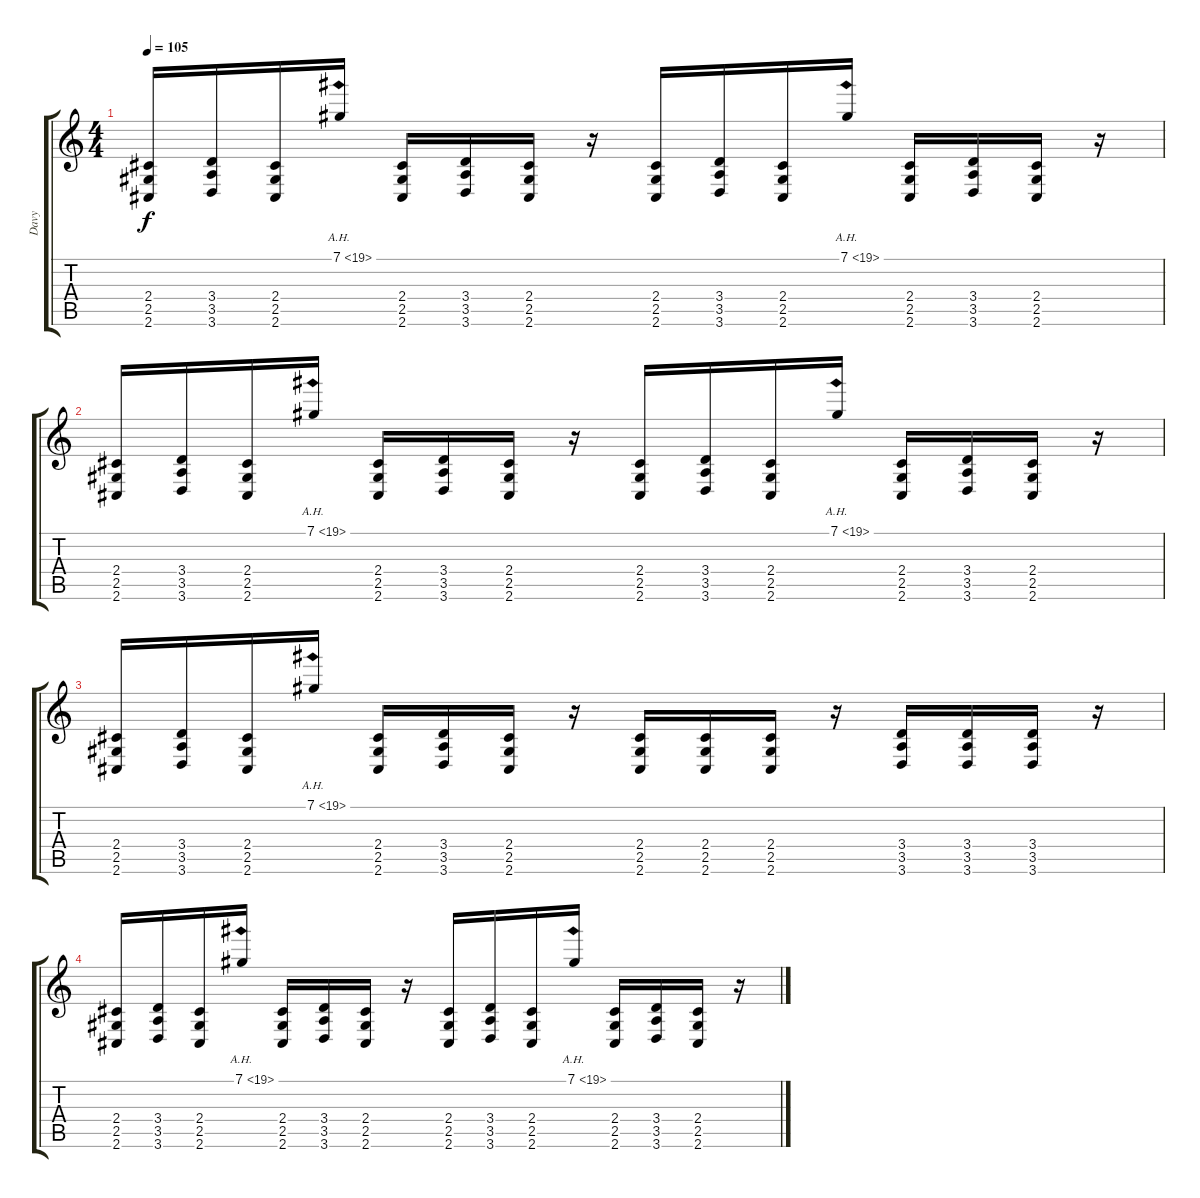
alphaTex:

\track ("Davy" "Davy") {instrument distortionguitar}
\staff {score tabs}
\tuning (Db4 Ab3 E3 B2 Gb2 B1) {hide}
\ts (4 4)
\tempo 105
\clef g2
\ks c
(2.4 2.5 2.6).16{dy f volume 16} (3.4 3.5 3.6).16 (2.4 2.5 2.6).16 7.1{ah 12}.16 (2.4 2.5 2.6).16 (3.4 3.5 3.6).16 (2.4 2.5 2.6).16 r.16 (2.4 2.5 2.6).16 (3.4 3.5 3.6).16 (2.4 2.5 2.6).16 7.1{ah 12}.16 (2.4 2.5 2.6).16 (3.4 3.5 3.6).16 (2.4 2.5 2.6).16 r.16 |
(2.4 2.5 2.6).16{volume 16} (3.4 3.5 3.6).16 (2.4 2.5 2.6).16 7.1{ah 12}.16 (2.4 2.5 2.6).16 (3.4 3.5 3.6).16 (2.4 2.5 2.6).16 r.16 (2.4 2.5 2.6).16 (3.4 3.5 3.6).16 (2.4 2.5 2.6).16 7.1{ah 12}.16 (2.4 2.5 2.6).16 (3.4 3.5 3.6).16 (2.4 2.5 2.6).16 r.16 |
(2.4 2.5 2.6).16 (3.4 3.5 3.6).16 (2.4 2.5 2.6).16 7.1{ah 12}.16 (2.4 2.5 2.6).16 (3.4 3.5 3.6).16 (2.4 2.5 2.6).16 r.16 (2.4 2.5 2.6).16 (2.4 2.5 2.6).16 (2.4 2.5 2.6).16 r.16 (3.4 3.5 3.6).16 (3.4 3.5 3.6).16 (3.4 3.5 3.6).16 r.16 |
(2.4 2.5 2.6).16{volume 16} (3.4 3.5 3.6).16 (2.4 2.5 2.6).16 7.1{ah 12}.16 (2.4 2.5 2.6).16 (3.4 3.5 3.6).16 (2.4 2.5 2.6).16 r.16 (2.4 2.5 2.6).16 (3.4 3.5 3.6).16 (2.4 2.5 2.6).16 7.1{ah 12}.16 (2.4 2.5 2.6).16 (3.4 3.5 3.6).16 (2.4 2.5 2.6).16 r.16
